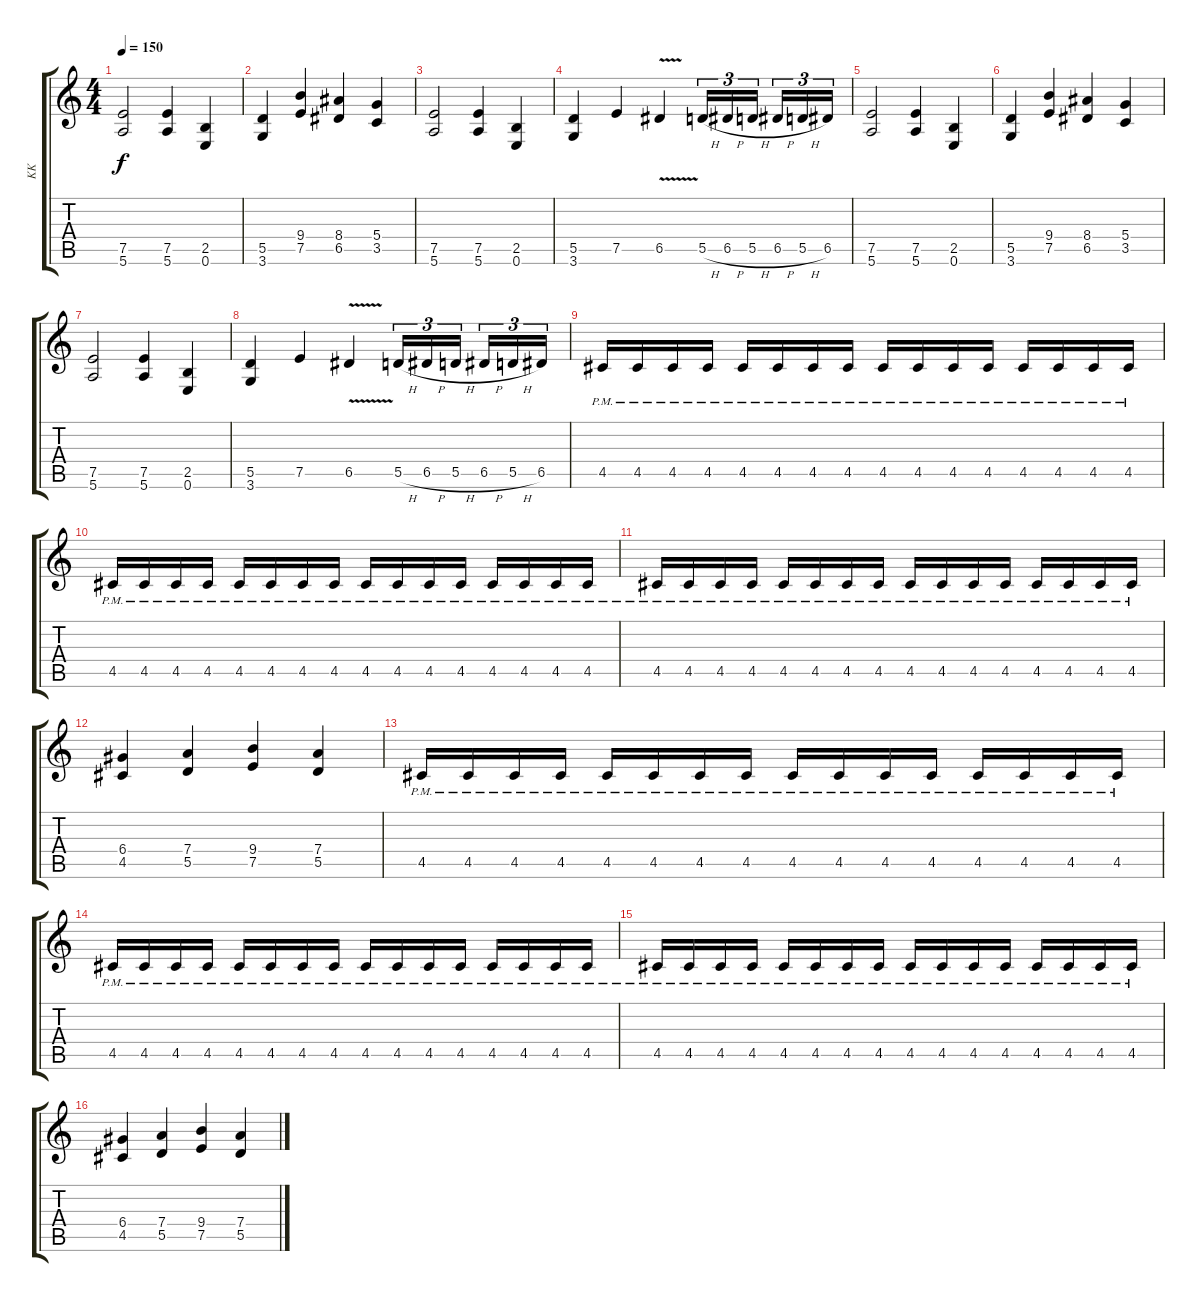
\track ("KK" "KK") {instrument distortionguitar}
\staff {score tabs}
\tuning (E4 B3 G3 D3 A2 E2) {hide}
\ts (4 4)
\tempo 150
\clef g2
\ks c
(7.5 5.6).2{dy f} (7.5 5.6).4 (2.5 0.6).4 |
(5.5 3.6).4 (9.4 7.5).4 (8.4 6.5).4 (5.4 3.5).4 |
(7.5 5.6).2 (7.5 5.6).4 (2.5 0.6).4 |
(5.5 3.6).4 7.5.4 6.5{v}.4 5.5{h}.16{tu (3 2)} 6.5{h}.16{tu (3 2)} 5.5{h}.16{tu (3 2) beam splitsecondary} 6.5{h}.16{tu (3 2)} 5.5{h}.16{tu (3 2)} 6.5.16{tu (3 2)} |
(7.5 5.6).2 (7.5 5.6).4 (2.5 0.6).4 |
(5.5 3.6).4 (9.4 7.5).4 (8.4 6.5).4 (5.4 3.5).4 |
(7.5 5.6).2 (7.5 5.6).4 (2.5 0.6).4 |
(5.5 3.6).4 7.5.4 6.5{v}.4 5.5{h}.16{tu (3 2)} 6.5{h}.16{tu (3 2)} 5.5{h}.16{tu (3 2) beam splitsecondary} 6.5{h}.16{tu (3 2)} 5.5{h}.16{tu (3 2)} 6.5.16{tu (3 2)} |
4.5{pm}.16 4.5{pm}.16 4.5{pm}.16 4.5{pm}.16 4.5{pm}.16 4.5{pm}.16 4.5{pm}.16 4.5{pm}.16 4.5{pm}.16 4.5{pm}.16 4.5{pm}.16 4.5{pm}.16 4.5{pm}.16 4.5{pm}.16 4.5{pm}.16 4.5{pm}.16 |
4.5{pm}.16 4.5{pm}.16 4.5{pm}.16 4.5{pm}.16 4.5{pm}.16 4.5{pm}.16 4.5{pm}.16 4.5{pm}.16 4.5{pm}.16 4.5{pm}.16 4.5{pm}.16 4.5{pm}.16 4.5{pm}.16 4.5{pm}.16 4.5{pm}.16 4.5{pm}.16 |
4.5{pm}.16 4.5{pm}.16 4.5{pm}.16 4.5{pm}.16 4.5{pm}.16 4.5{pm}.16 4.5{pm}.16 4.5{pm}.16 4.5{pm}.16 4.5{pm}.16 4.5{pm}.16 4.5{pm}.16 4.5{pm}.16 4.5{pm}.16 4.5{pm}.16 4.5{pm}.16 |
(6.4 4.5).4 (7.4 5.5).4 (9.4 7.5).4 (7.4 5.5).4 |
4.5{pm}.16 4.5{pm}.16 4.5{pm}.16 4.5{pm}.16 4.5{pm}.16 4.5{pm}.16 4.5{pm}.16 4.5{pm}.16 4.5{pm}.16 4.5{pm}.16 4.5{pm}.16 4.5{pm}.16 4.5{pm}.16 4.5{pm}.16 4.5{pm}.16 4.5{pm}.16 |
4.5{pm}.16 4.5{pm}.16 4.5{pm}.16 4.5{pm}.16 4.5{pm}.16 4.5{pm}.16 4.5{pm}.16 4.5{pm}.16 4.5{pm}.16 4.5{pm}.16 4.5{pm}.16 4.5{pm}.16 4.5{pm}.16 4.5{pm}.16 4.5{pm}.16 4.5{pm}.16 |
4.5{pm}.16 4.5{pm}.16 4.5{pm}.16 4.5{pm}.16 4.5{pm}.16 4.5{pm}.16 4.5{pm}.16 4.5{pm}.16 4.5{pm}.16 4.5{pm}.16 4.5{pm}.16 4.5{pm}.16 4.5{pm}.16 4.5{pm}.16 4.5{pm}.16 4.5{pm}.16 |
(6.4 4.5).4 (7.4 5.5).4 (9.4 7.5).4 (7.4 5.5).4
